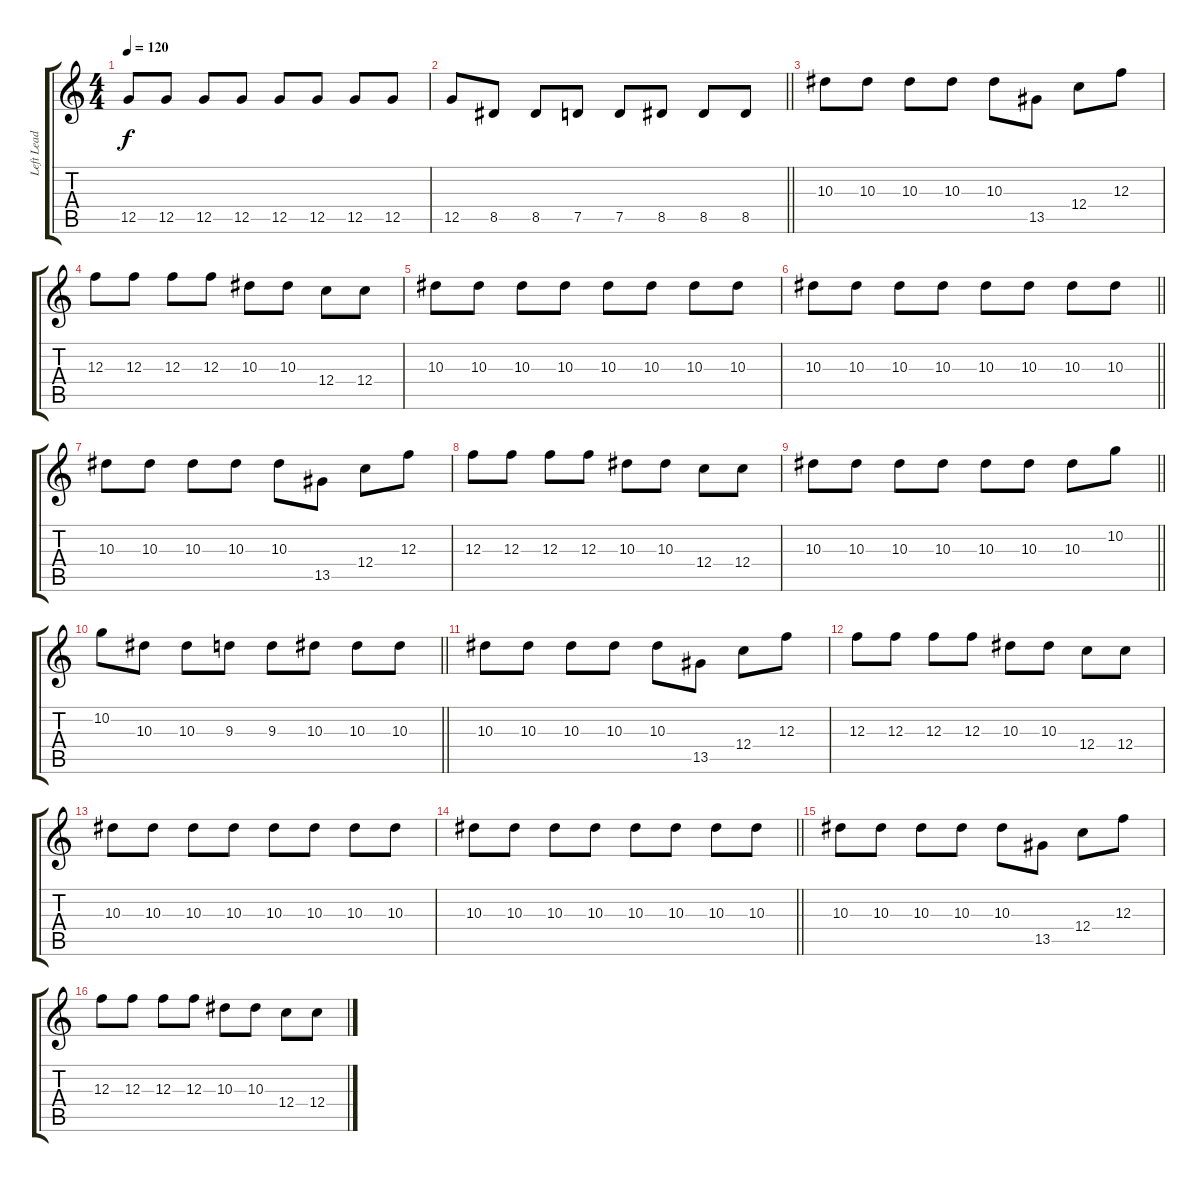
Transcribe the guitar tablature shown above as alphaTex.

\track ("Left Lead 2" "Left Lead ") {instrument distortionguitar}
\staff {score tabs}
\tuning (D4 A3 F3 C3 G2 C2) {hide}
\ts (4 4)
\tempo 120
\clef g2
\ks c
12.5.8{dy f} 12.5.8 12.5.8 12.5.8 12.5.8 12.5.8 12.5.8 12.5.8 |
\barLineRight lightlight
12.5.8 8.5.8 8.5.8 7.5.8 7.5.8 8.5.8 8.5.8 8.5.8 |
\section ("" "")
10.3.8 10.3.8 10.3.8 10.3.8 10.3.8 13.5.8 12.4.8 12.3.8 |
12.3.8 12.3.8 12.3.8 12.3.8 10.3.8 10.3.8 12.4.8 12.4.8 |
10.3.8 10.3.8 10.3.8 10.3.8 10.3.8 10.3.8 10.3.8 10.3.8 |
\barLineRight lightlight
10.3.8 10.3.8 10.3.8 10.3.8 10.3.8 10.3.8 10.3.8 10.3.8 |
\section ("" "")
10.3.8 10.3.8 10.3.8 10.3.8 10.3.8 13.5.8 12.4.8 12.3.8 |
12.3.8 12.3.8 12.3.8 12.3.8 10.3.8 10.3.8 12.4.8 12.4.8 |
\barLineRight lightlight
10.3.8 10.3.8 10.3.8 10.3.8 10.3.8 10.3.8 10.3.8 10.2.8 |
\barLineRight lightlight
10.2.8 10.3.8 10.3.8 9.3.8 9.3.8 10.3.8 10.3.8 10.3.8 |
\section ("" "")
10.3.8 10.3.8 10.3.8 10.3.8 10.3.8 13.5.8 12.4.8 12.3.8 |
12.3.8 12.3.8 12.3.8 12.3.8 10.3.8 10.3.8 12.4.8 12.4.8 |
10.3.8 10.3.8 10.3.8 10.3.8 10.3.8 10.3.8 10.3.8 10.3.8 |
\barLineRight lightlight
10.3.8 10.3.8 10.3.8 10.3.8 10.3.8 10.3.8 10.3.8 10.3.8 |
\section ("" "")
10.3.8 10.3.8 10.3.8 10.3.8 10.3.8 13.5.8 12.4.8 12.3.8 |
12.3.8 12.3.8 12.3.8 12.3.8 10.3.8 10.3.8 12.4.8 12.4.8
